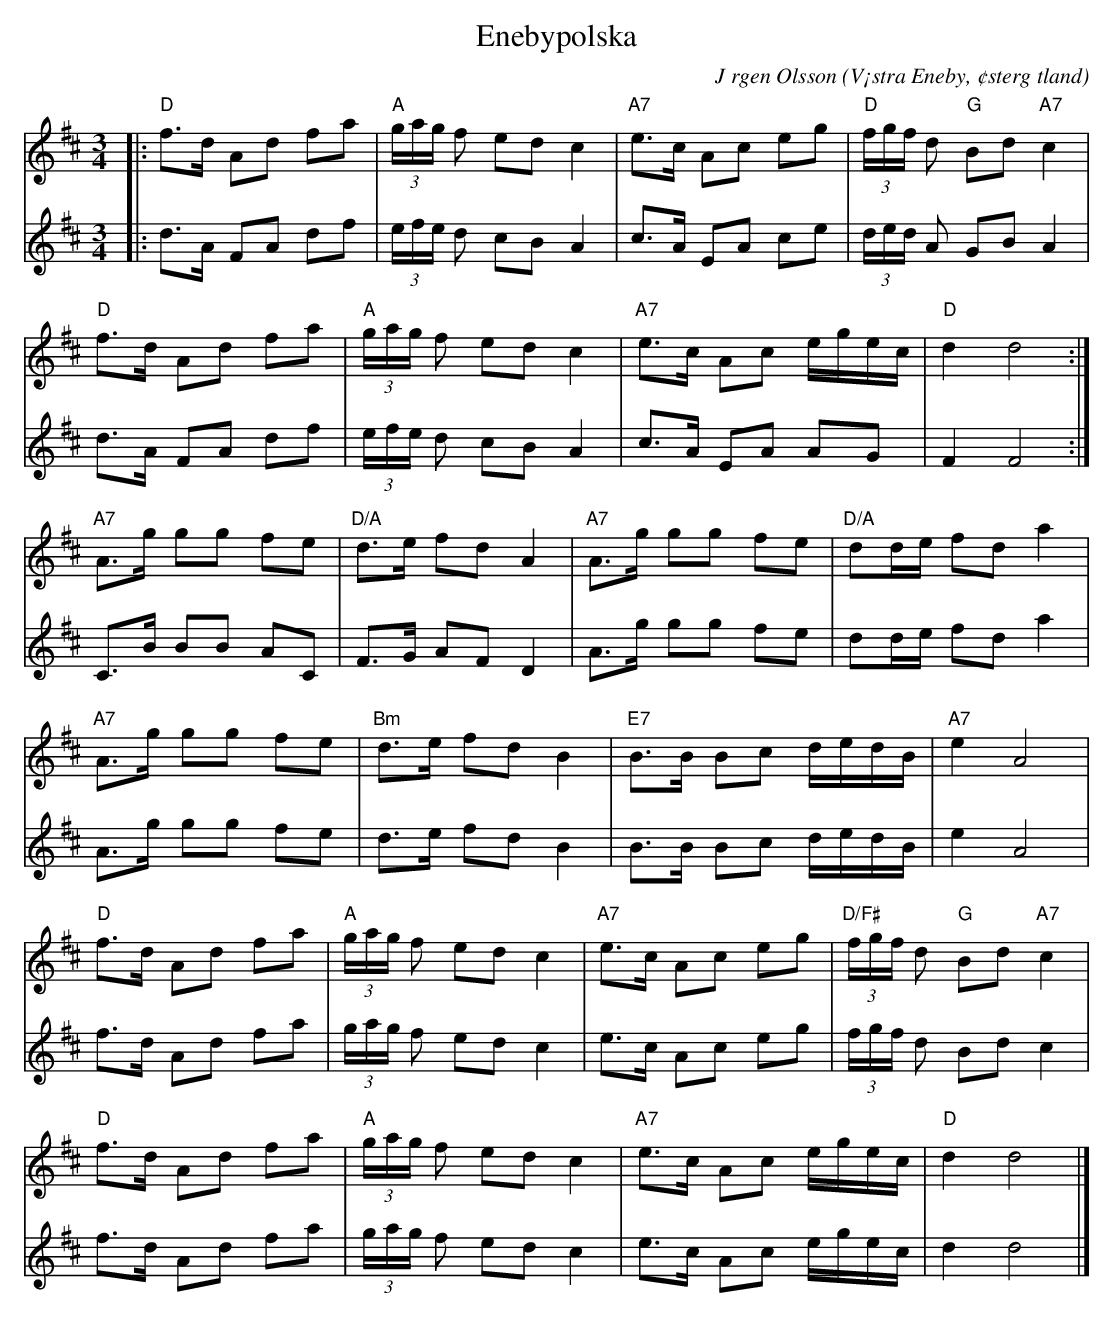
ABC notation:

X:1
T:Enebypolska
C:J rgen Olsson
O:V¡stra Eneby, ¢sterg tland
M:3/4
L:1/8
K:D
V:1
|:"D"f>d Ad fa|"A"(3g/a/g/ f ed c2|"A7"e>c Ac eg|"D"(3f/g/f/ d "G"Bd "A7"c2|
"D"f>d Ad fa|"A"(3g/a/g/ f ed c2|"A7"e>c Ac e/g/e/c/|"D"d2 d4:|
"A7"A>g gg fe|"D/A"d>e fd A2|"A7"A>g gg fe|"D/A" dd/e/ fd a2|
"A7"A>g gg fe|"Bm"d>e fd B2|"E7"B>B Bc d/e/d/B/|"A7" e2 A4|
"D"f>d Ad fa|"A"(3g/a/g/ f ed c2|"A7"e>c Ac eg|"D/F#"(3f/g/f/ d "G"Bd "A7"c2|
"D"f>d Ad fa|"A"(3g/a/g/ f ed c2|"A7"e>c Ac e/g/e/c/|"D"d2 d4 |]
V:2
|:d>A FA df|(3e/f/e/ d cB A2|c>A EA ce|(3d/e/d/ A GB A2|
d>A FA df|(3e/f/e/ d cB A2|c>A EA AG|F2 F4:|
C>B BB AC|F>G AF D2|A>g gg fe| dd/e/ fd a2|
A>g gg fe|d>e fd B2|B>B Bc d/e/d/B/| e2 A4|
f>d Ad fa|(3g/a/g/ f ed c2|e>c Ac eg|(3f/g/f/ d Bd c2|
f>d Ad fa|(3g/a/g/ f ed c2|e>c Ac e/g/e/c/|d2 d4 |]
